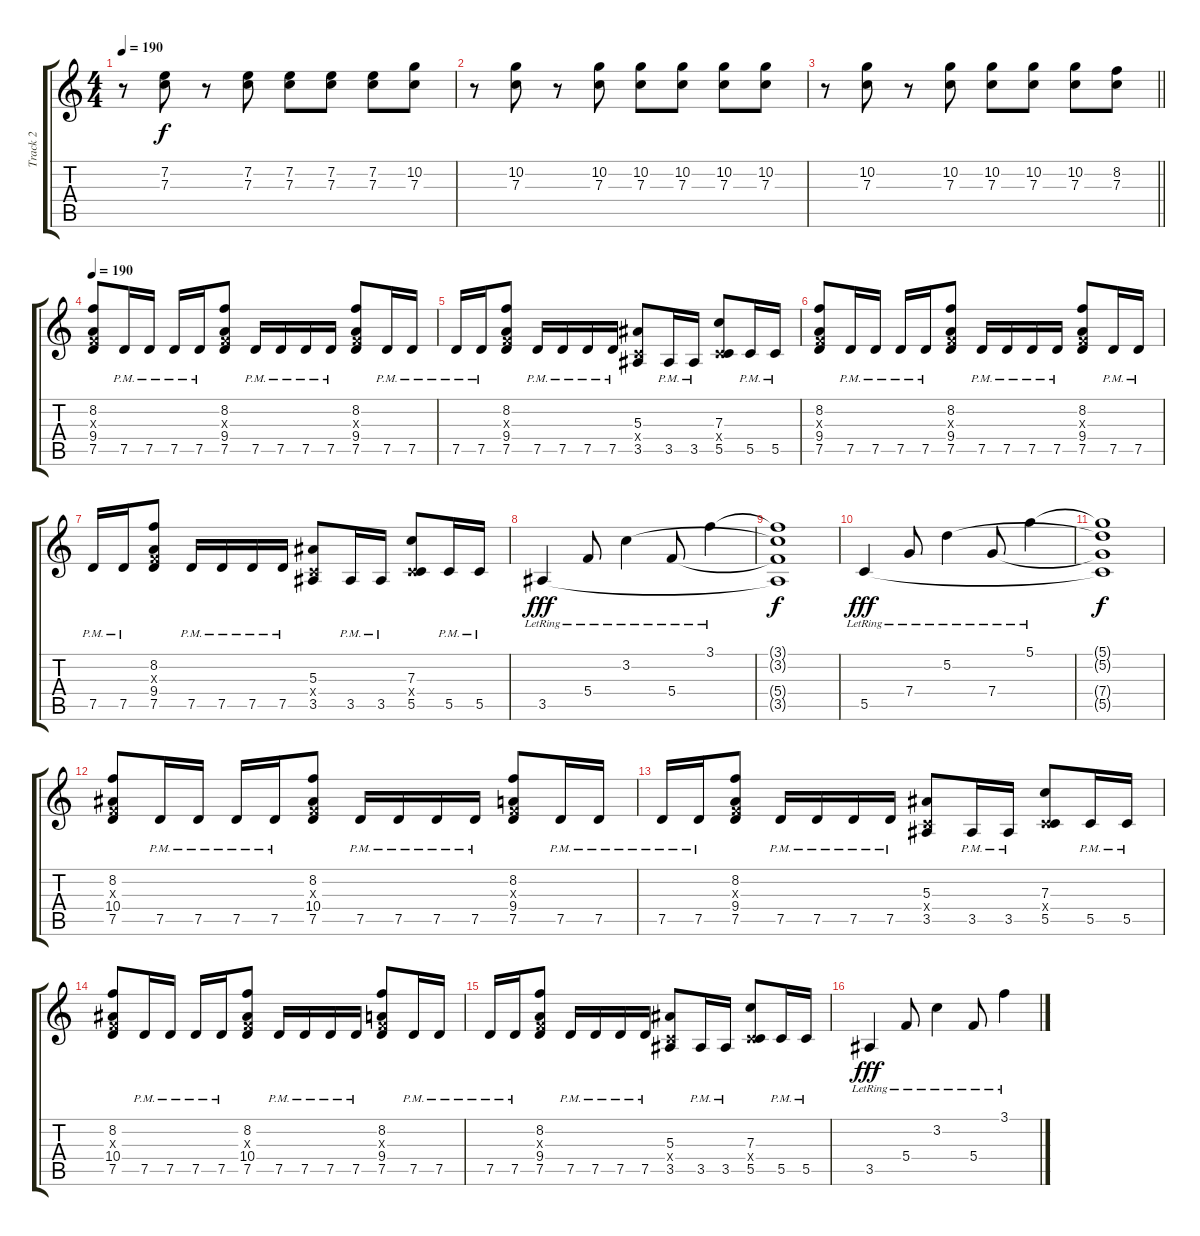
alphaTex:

\track ("Track 2" "Track 2") {instrument distortionguitar}
\staff {score tabs}
\tuning (D4 A3 F3 C3 G2 C2) {hide}
\ts (4 4)
\tempo 190
\clef g2
\ks c
r.8{dy f} (7.2 7.3).8 r.8 (7.2 7.3).8 (7.2 7.3).8 (7.2 7.3).8 (7.2 7.3).8 (10.2 7.3).8 |
r.8 (10.2 7.3).8 r.8 (10.2 7.3).8 (10.2 7.3).8 (10.2 7.3).8 (10.2 7.3).8 (10.2 7.3).8 |
\barLineRight lightlight
r.8 (10.2 7.3).8 r.8 (10.2 7.3).8 (10.2 7.3).8 (10.2 7.3).8 (10.2 7.3).8 (8.2 7.3).8 |
\tempo 190
(8.2 0.3{x} 9.4 7.5).8 7.5{pm}.16 7.5{pm}.16 7.5{pm}.16 7.5{pm}.16 (8.2 0.3{x} 9.4 7.5).8 7.5{pm}.16 7.5{pm}.16 7.5{pm}.16 7.5{pm}.16 (8.2 0.3{x} 9.4 7.5).8 7.5{pm}.16 7.5{pm}.16 |
7.5{pm}.16 7.5{pm}.16 (8.2 0.3{x} 9.4 7.5).8 7.5{pm}.16 7.5{pm}.16 7.5{pm}.16 7.5{pm}.16 (5.3 0.4{x} 3.5).8 3.5{pm}.16 3.5{pm}.16 (7.3 0.4{x} 5.5).8 5.5{pm}.16 5.5{pm}.16 |
(8.2 0.3{x} 9.4 7.5).8 7.5{pm}.16 7.5{pm}.16 7.5{pm}.16 7.5{pm}.16 (8.2 0.3{x} 9.4 7.5).8 7.5{pm}.16 7.5{pm}.16 7.5{pm}.16 7.5{pm}.16 (8.2 0.3{x} 9.4 7.5).8 7.5{pm}.16 7.5{pm}.16 |
7.5{pm}.16 7.5{pm}.16 (8.2 0.3{x} 9.4 7.5).8 7.5{pm}.16 7.5{pm}.16 7.5{pm}.16 7.5{pm}.16 (5.3 0.4{x} 3.5).8 3.5{pm}.16 3.5{pm}.16 (7.3 0.4{x} 5.5).8 5.5{pm}.16 5.5{pm}.16 |
3.5{lr}.4{dy fff} 5.4{lr}.8 3.2{lr}.4 5.4{lr}.8 3.1{lr}.4 |
(3.1{t} 3.2{t} 5.4{t} 3.5{t}).1{dy f} |
5.5{lr}.4{dy fff} 7.4{lr}.8 5.2{lr}.4 7.4{lr}.8 5.1{lr}.4 |
(5.1{t} 5.2{t} 7.4{t} 5.5{t}).1{dy f} |
(8.2 0.3{x} 10.4 7.5).8 7.5{pm}.16 7.5{pm}.16 7.5{pm}.16 7.5{pm}.16 (8.2 0.3{x} 10.4 7.5).8 7.5{pm}.16 7.5{pm}.16 7.5{pm}.16 7.5{pm}.16 (8.2 0.3{x} 9.4 7.5).8 7.5{pm}.16 7.5{pm}.16 |
7.5{pm}.16 7.5{pm}.16 (8.2 0.3{x} 9.4 7.5).8 7.5{pm}.16 7.5{pm}.16 7.5{pm}.16 7.5{pm}.16 (5.3 0.4{x} 3.5).8 3.5{pm}.16 3.5{pm}.16 (7.3 0.4{x} 5.5).8 5.5{pm}.16 5.5{pm}.16 |
(8.2 0.3{x} 10.4 7.5).8 7.5{pm}.16 7.5{pm}.16 7.5{pm}.16 7.5{pm}.16 (8.2 0.3{x} 10.4 7.5).8 7.5{pm}.16 7.5{pm}.16 7.5{pm}.16 7.5{pm}.16 (8.2 0.3{x} 9.4 7.5).8 7.5{pm}.16 7.5{pm}.16 |
7.5{pm}.16 7.5{pm}.16 (8.2 0.3{x} 9.4 7.5).8 7.5{pm}.16 7.5{pm}.16 7.5{pm}.16 7.5{pm}.16 (5.3 0.4{x} 3.5).8 3.5{pm}.16 3.5{pm}.16 (7.3 0.4{x} 5.5).8 5.5{pm}.16 5.5{pm}.16 |
3.5{lr}.4{dy fff} 5.4{lr}.8 3.2{lr}.4 5.4{lr}.8 3.1{lr}.4
